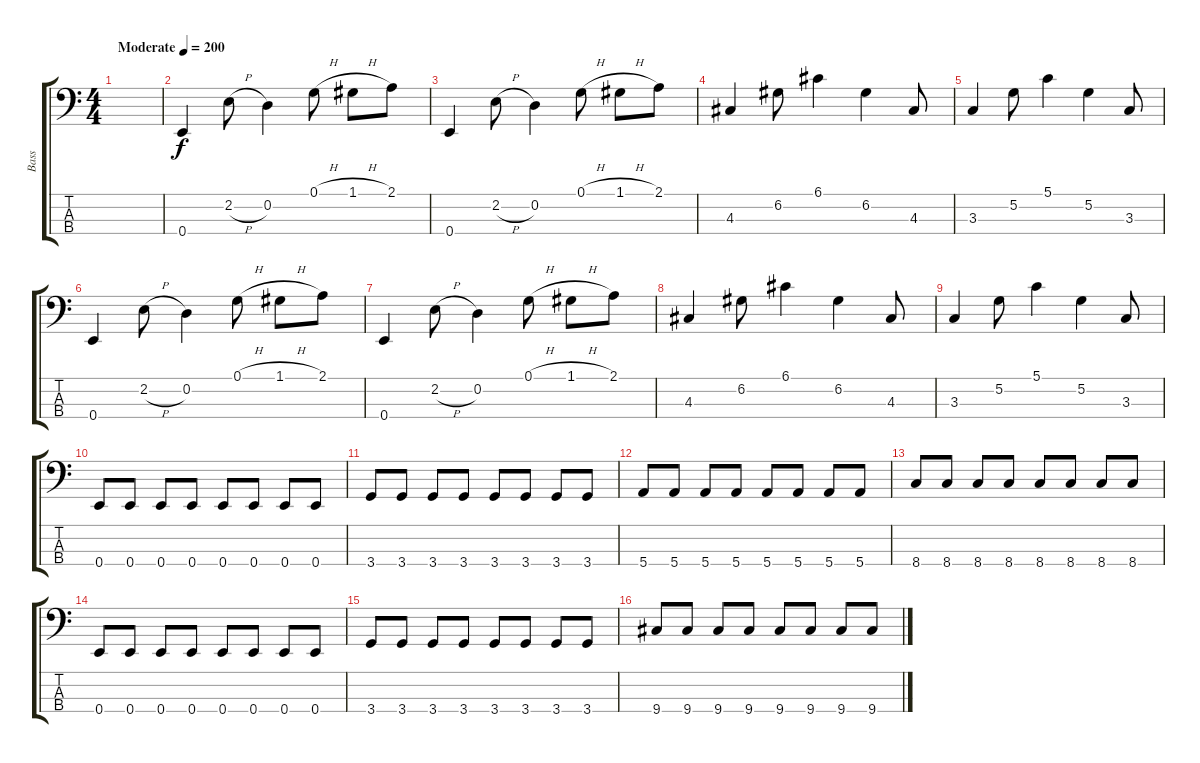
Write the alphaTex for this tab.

\track ("Bass" "Bass") {instrument electricbassfinger bank 59}
\staff {score tabs}
\tuning (G2 D2 A1 E1) {hide}
\ts (4 4)
\tempo (200 "Moderate")
\clef f4
\ks c
|
0.4.4 2.2{h}.8 0.2.4 0.1{h}.8 1.1{h}.8 2.1.8 |
0.4.4 2.2{h}.8 0.2.4 0.1{h}.8 1.1{h}.8 2.1.8 |
4.3.4 6.2.8 6.1.4 6.2.4 4.3.8 |
3.3.4 5.2.8 5.1.4 5.2.4 3.3.8 |
0.4.4 2.2{h}.8 0.2.4 0.1{h}.8 1.1{h}.8 2.1.8 |
0.4.4 2.2{h}.8 0.2.4 0.1{h}.8 1.1{h}.8 2.1.8 |
4.3.4 6.2.8 6.1.4 6.2.4 4.3.8 |
3.3.4 5.2.8 5.1.4 5.2.4 3.3.8 |
0.4.8 0.4.8 0.4.8 0.4.8 0.4.8 0.4.8 0.4.8 0.4.8 |
3.4.8 3.4.8 3.4.8 3.4.8 3.4.8 3.4.8 3.4.8 3.4.8 |
5.4.8 5.4.8 5.4.8 5.4.8 5.4.8 5.4.8 5.4.8 5.4.8 |
8.4.8 8.4.8 8.4.8 8.4.8 8.4.8 8.4.8 8.4.8 8.4.8 |
0.4.8 0.4.8 0.4.8 0.4.8 0.4.8 0.4.8 0.4.8 0.4.8 |
3.4.8 3.4.8 3.4.8 3.4.8 3.4.8 3.4.8 3.4.8 3.4.8 |
9.4.8 9.4.8 9.4.8 9.4.8 9.4.8 9.4.8 9.4.8 9.4.8
